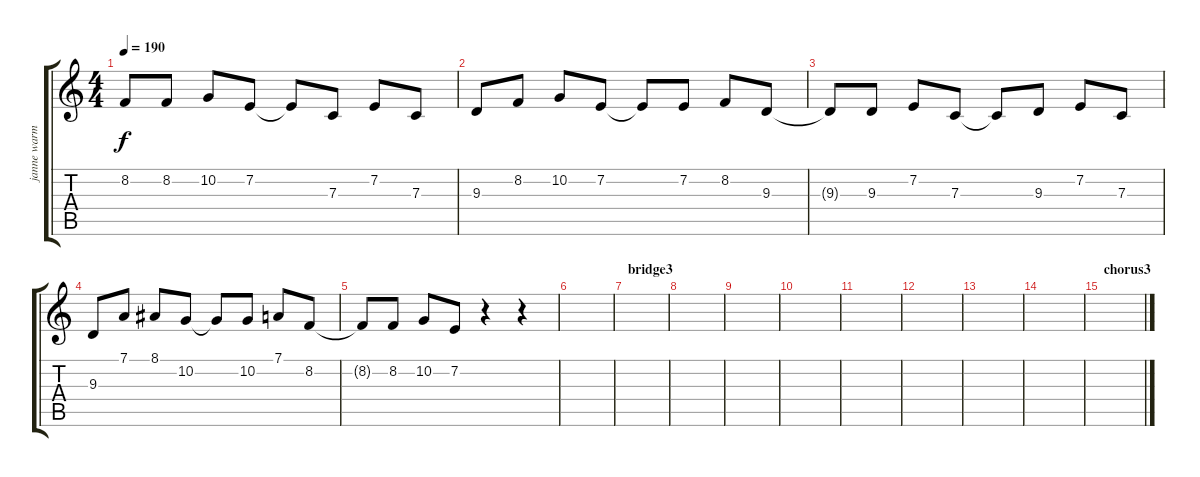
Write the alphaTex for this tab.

\track ("janne warman" "janne warm") {instrument fx8scifi}
\staff {score tabs}
\tuning (D4 A3 F3 C3 G2 D2) {hide}
\ts (4 4)
\tempo 190
\clef g2
\ks c
8.2{t}.8{dy f} 8.2.8 10.2.8 7.2.8 7.2{t}.8 7.3.8 7.2.8 7.3.8 |
9.3.8 8.2.8 10.2.8 7.2.8 7.2{t}.8 7.2.8 8.2.8 9.3.8 |
9.3{t}.8 9.3.8 7.2.8 7.3.8 7.3{t}.8 9.3.8 7.2.8 7.3.8 |
9.3.8 7.1.8 8.1.8 10.2.8 10.2{t}.8 10.2.8 7.1.8 8.2.8 |
8.2{t}.8 8.2.8 10.2.8 7.2.8 r.4 r.4 |
|
\section ("" "bridge3")
|
|
|
|
|
|
|
|
\section ("" "chorus3")
